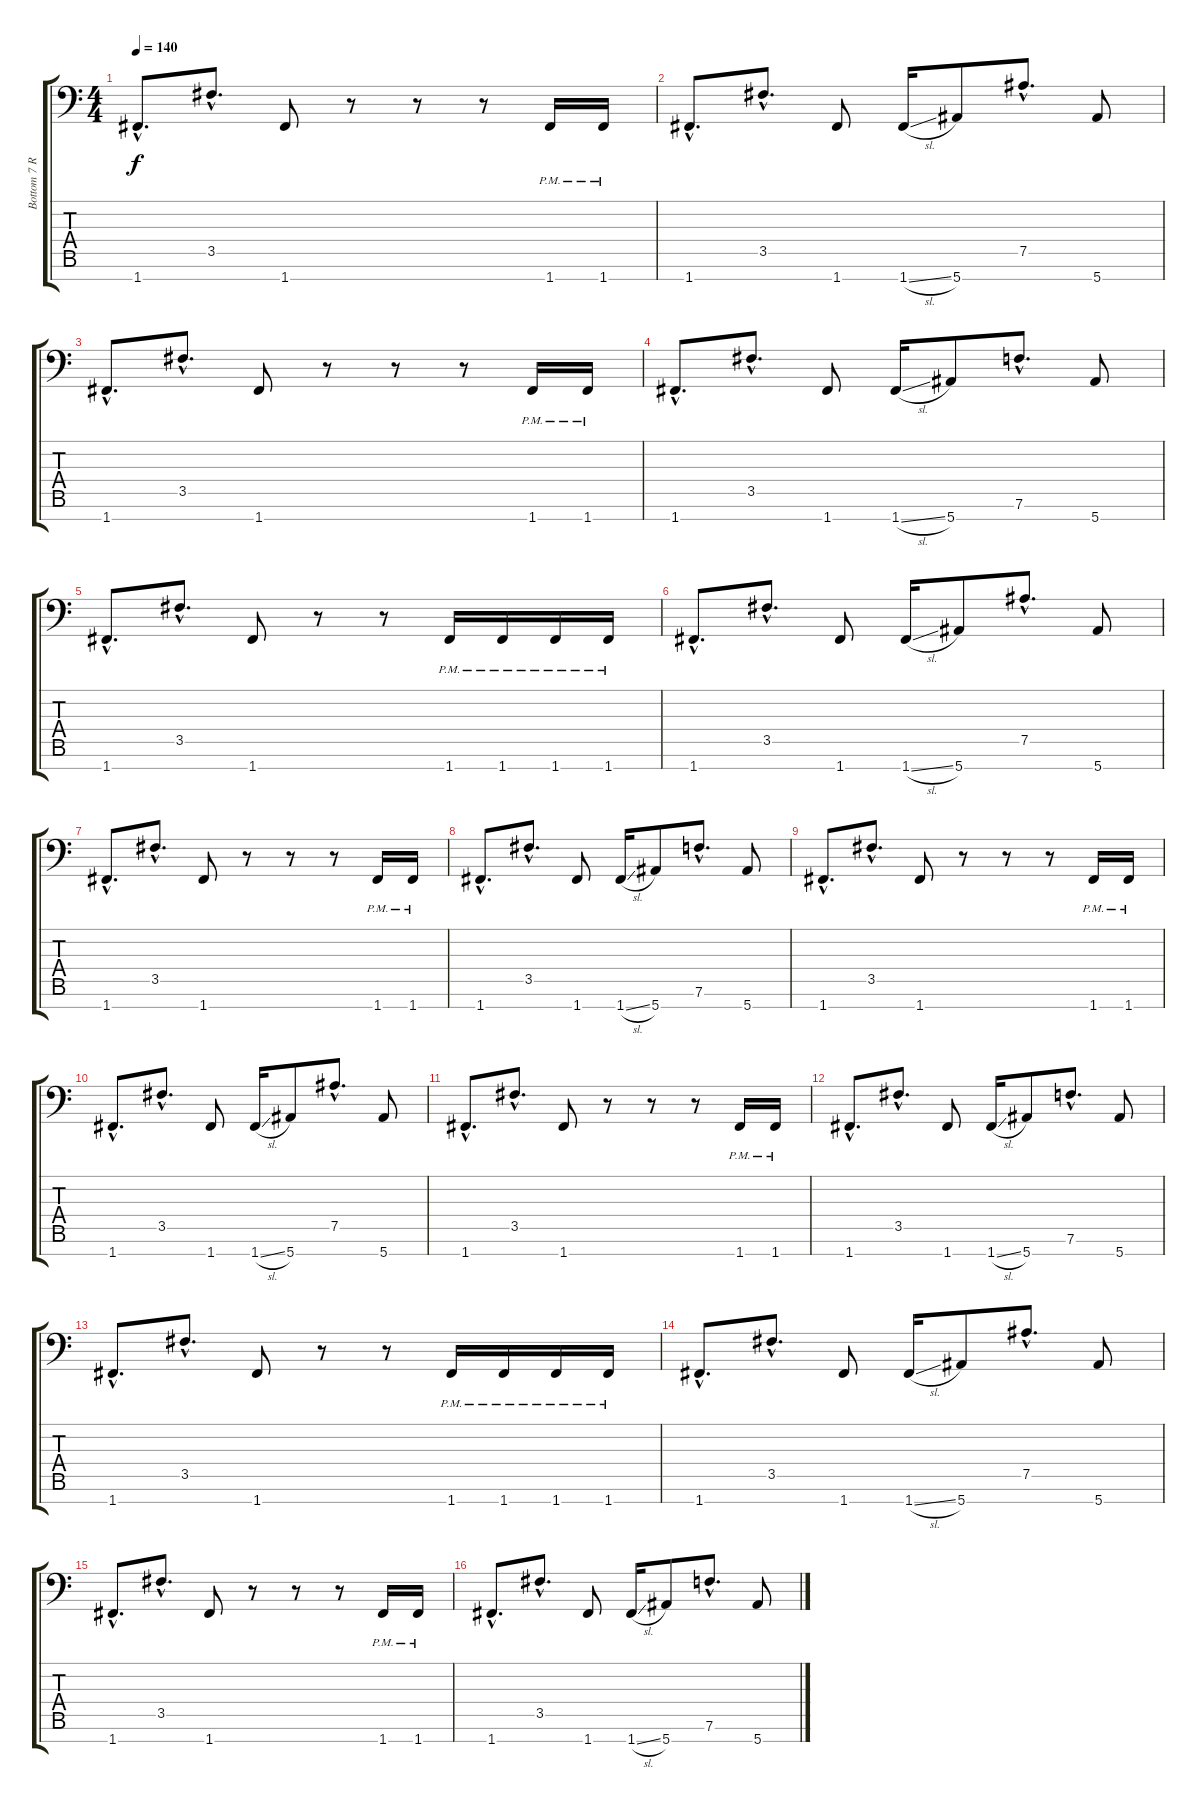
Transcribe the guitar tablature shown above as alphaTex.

\track ("Bottom 7 Right Channel" "Bottom 7 R") {instrument distortionguitar}
\staff {score tabs}
\tuning (Bb3 Gb3 Db3 Ab2 Eb2 Bb1 F1) {hide}
\ts (4 4)
\tempo 140
\clef f4
\ks c
1.7{hac}.8{d dy f} 3.5{hac}.8{d} 1.7.8 r.8 r.8 r.8 1.7{pm}.16 1.7{pm}.16 |
1.7{hac}.8{d} 3.5{hac}.8{d} 1.7.8 1.7{sl}.16 5.7.8 7.5{hac}.8{d} 5.7.8 |
1.7{hac}.8{d} 3.5{hac}.8{d} 1.7.8 r.8 r.8 r.8 1.7{pm}.16 1.7{pm}.16 |
1.7{hac}.8{d} 3.5{hac}.8{d} 1.7.8 1.7{sl}.16 5.7.8 7.6{hac}.8{d} 5.7.8 |
1.7{hac}.8{d} 3.5{hac}.8{d} 1.7.8 r.8 r.8 1.7{pm}.16 1.7{pm}.16 1.7{pm}.16 1.7{pm}.16 |
1.7{hac}.8{d} 3.5{hac}.8{d} 1.7.8 1.7{sl}.16 5.7.8 7.5{hac}.8{d} 5.7.8 |
1.7{hac}.8{d} 3.5{hac}.8{d} 1.7.8 r.8 r.8 r.8 1.7{pm}.16 1.7{pm}.16 |
1.7{hac}.8{d} 3.5{hac}.8{d} 1.7.8 1.7{sl}.16 5.7.8 7.6{hac}.8{d} 5.7.8 |
1.7{hac}.8{d} 3.5{hac}.8{d} 1.7.8 r.8 r.8 r.8 1.7{pm}.16 1.7{pm}.16 |
1.7{hac}.8{d} 3.5{hac}.8{d} 1.7.8 1.7{sl}.16 5.7.8 7.5{hac}.8{d} 5.7.8 |
1.7{hac}.8{d} 3.5{hac}.8{d} 1.7.8 r.8 r.8 r.8 1.7{pm}.16 1.7{pm}.16 |
1.7{hac}.8{d} 3.5{hac}.8{d} 1.7.8 1.7{sl}.16 5.7.8 7.6{hac}.8{d} 5.7.8 |
1.7{hac}.8{d} 3.5{hac}.8{d} 1.7.8 r.8 r.8 1.7{pm}.16 1.7{pm}.16 1.7{pm}.16 1.7{pm}.16 |
1.7{hac}.8{d} 3.5{hac}.8{d} 1.7.8 1.7{sl}.16 5.7.8 7.5{hac}.8{d} 5.7.8 |
1.7{hac}.8{d} 3.5{hac}.8{d} 1.7.8 r.8 r.8 r.8 1.7{pm}.16 1.7{pm}.16 |
1.7{hac}.8{d} 3.5{hac}.8{d} 1.7.8 1.7{sl}.16 5.7.8 7.6{hac}.8{d} 5.7.8
